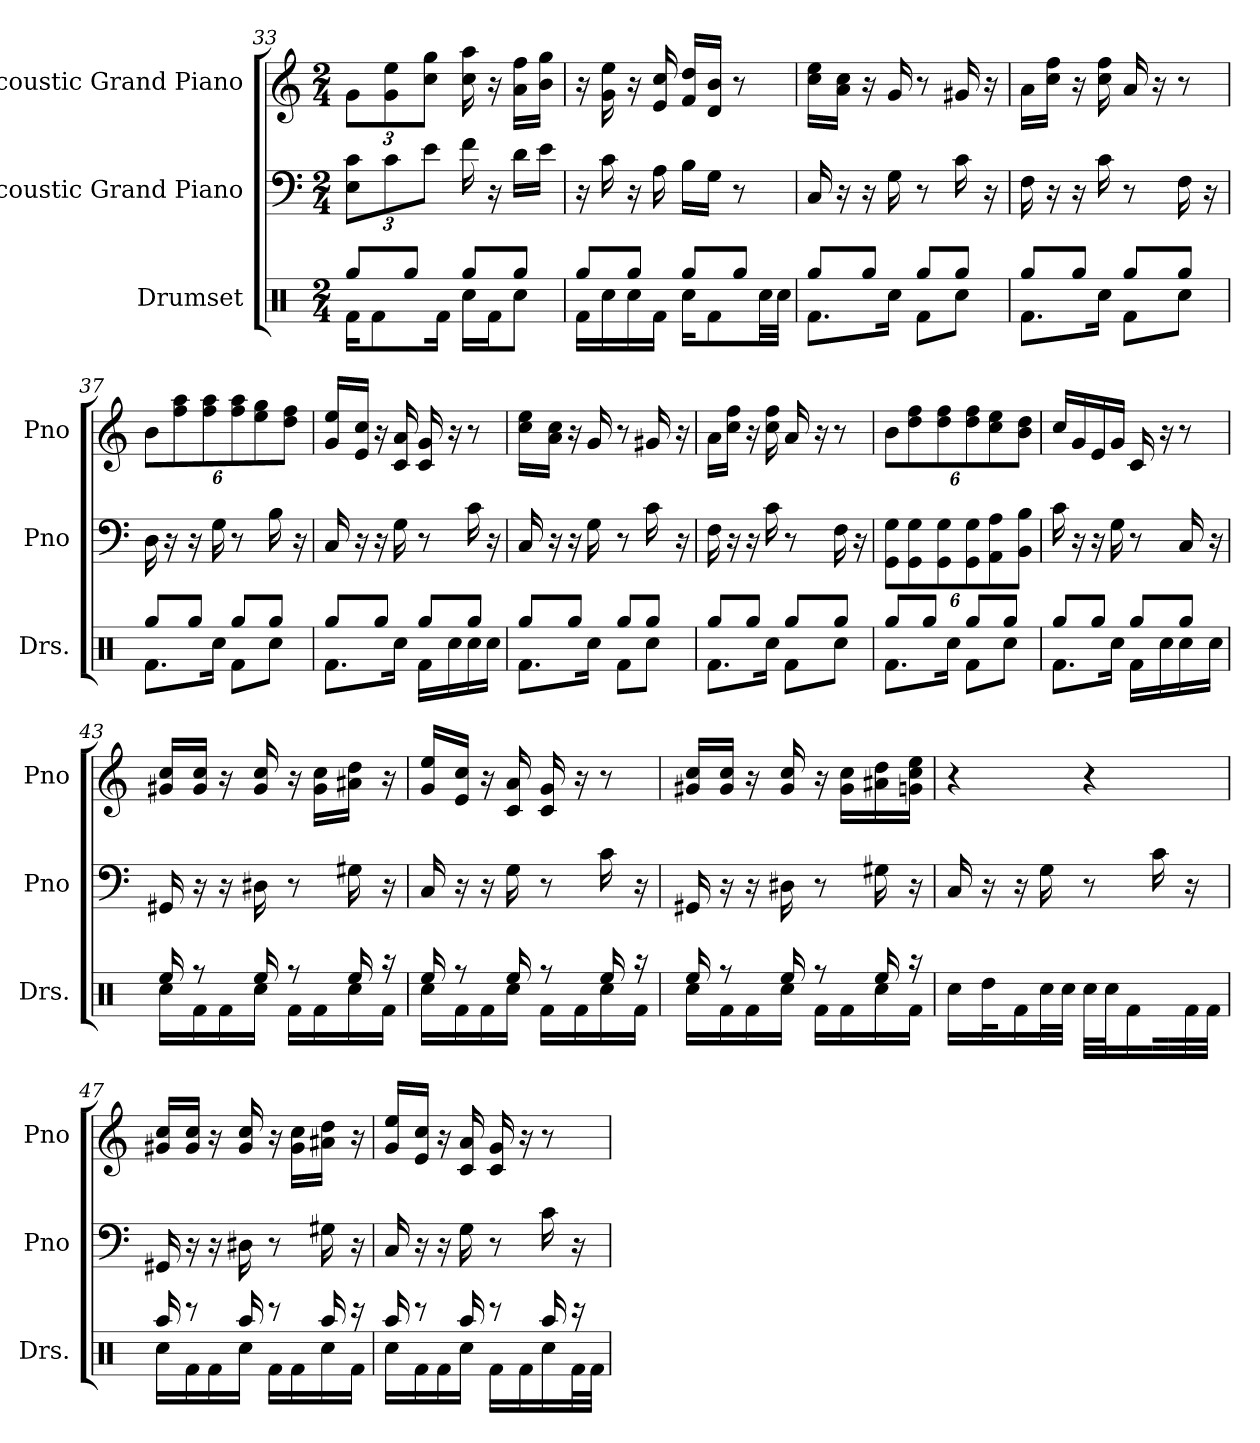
**kern	**kern	**kern
*part3	*part2	*part1
*staff3	*staff2	*staff1
*I"Drumset	*I"Acoustic Grand Piano	*I"Acoustic Grand Piano
*I'Drs.	*I'Pno	*I'Pno
*clefX	*clefF4	*clefG2
*k[]	*k[]	*k[]
*M2/4	*M2/4	*M2/4
=33	=33	=33
*^	*	*
*	*	*Xbrackettup	*Xbrackettup
8Rgg/L	16Rf\KL	12E\ 12c\L	12g\L
.	8Rf\	.	.
.	.	12c\	12g\ 12ee\
8Rgg/J	.	.	.
.	.	12e\J	12cc\ 12gg\J
.	16Rf\Jk	.	.
8Rgg/L	16Rcc\LL	16f\	16cc\ 16aa\
.	16Rf\J	16r	16r
8Rgg/J	8Rcc\J	16d\LL	16a\ 16ff\LL
.	.	16e\JJ	16b\ 16gg\JJ
=34	=34	=34	=34
8Rgg/L	16Rf\LL	16r	16r
.	16Rcc\	16c\	16g\ 16ee\
8Rgg/J	16Rcc\	16r	16r
.	16Rf\JJ	16A\	16e/ 16cc/
8Rgg/L	16Rcc\KL	16B\LL	16f/ 16dd/LL
.	8Rf\	16G\JJ	16d/ 16b/JJ
8Rgg/J	.	8r	8r
.	32Rcc\LL	.	.
.	32Rcc\JJJ	.	.
=35	=35	=35	=35
8Rgg/L	8.Rf\L	16C/	16cc\ 16ee\LL
.	.	16r	16a\ 16cc\JJ
8Rgg/J	.	16r	16r
.	16Rcc\Jk	16G\	16g/
8Rgg/L	8Rf\L	8r	8r
8Rgg/J	8Rcc\J	16c\	16g#X/
.	.	16r	16r
!!LO:LB:g=z
=36	=36	=36	=36
8Rgg/L	8.Rf\L	16F\	16a\LL
.	.	16r	16cc\ 16ff\JJ
8Rgg/J	.	16r	16r
.	16Rcc\Jk	16c\	16cc\ 16ff\
8Rgg/L	8Rf\L	8r	16a/
.	.	.	16r
8Rgg/J	8Rcc\J	16F\	8r
.	.	16r	.
=37	=37	=37	=37
8Rgg/L	8.Rf\L	16D\	12b\L
.	.	16r	.
.	.	.	12ff\ 12aa\
8Rgg/J	.	16r	.
.	.	.	12ff\ 12aa\
.	16Rcc\Jk	16G\	.
8Rgg/L	8Rf\L	8r	12ff\ 12aa\
.	.	.	12ee\ 12gg\
8Rgg/J	8Rcc\J	16B\	.
.	.	.	12dd\ 12ff\J
.	.	16r	.
=38	=38	=38	=38
8Rgg/L	8.Rf\L	16C/	16g/ 16ee/LL
.	.	16r	16e/ 16cc/JJ
8Rgg/J	.	16r	16r
.	16Rcc\Jk	16G\	16c/ 16a/
8Rgg/L	16Rf\LL	8r	16c/ 16g/
.	16Rcc\	.	16r
8Rgg/J	16Rcc\	16c\	8r
.	16Rcc\JJ	16r	.
=39	=39	=39	=39
8Rgg/L	8.Rf\L	16C/	16cc\ 16ee\LL
.	.	16r	16a\ 16cc\JJ
8Rgg/J	.	16r	16r
.	16Rcc\Jk	16G\	16g/
8Rgg/L	8Rf\L	8r	8r
8Rgg/J	8Rcc\J	16c\	16g#X/
.	.	16r	16r
=40	=40	=40	=40
8Rgg/L	8.Rf\L	16F\	16a\LL
.	.	16r	16cc\ 16ff\JJ
8Rgg/J	.	16r	16r
.	16Rcc\Jk	16c\	16cc\ 16ff\
8Rgg/L	8Rf\L	8r	16a/
.	.	.	16r
8Rgg/J	8Rcc\J	16F\	8r
.	.	16r	.
!!LO:PB:g=z
=41	=41	=41	=41
8Rgg/L	8.Rf\L	12GG\ 12G\L	12b\L
.	.	12GG\ 12G\	12dd\ 12ff\
8Rgg/J	.	.	.
.	.	12GG\ 12G\	12dd\ 12ff\
.	16Rcc\Jk	.	.
8Rgg/L	8Rf\L	12GG\ 12G\	12dd\ 12ff\
.	.	12AA\ 12A\	12cc\ 12ee\
8Rgg/J	8Rcc\J	.	.
.	.	12BB\ 12B\J	12b\ 12dd\J
=42	=42	=42	=42
8Rgg/L	8.Rf\L	16c\	16cc/LL
.	.	16r	16g/
8Rgg/J	.	16r	16e/
.	16Rcc\Jk	16G\	16g/JJ
8Rgg/L	16Rf\LL	8r	16c/
.	16Rcc\	.	16r
8Rgg/J	16Rcc\	16C/	8r
.	16Rcc\JJ	16r	.
=43	=43	=43	=43
16Ree/	16Rcc\LL	16GG#X/	16g#X/ 16cc/LL
8r	16Rf\	16r	16g#/ 16cc/JJ
.	16Rf\	16r	16r
16Ree/	16Rcc\JJ	16D#X\	16g#/ 16cc/
8r	16Rf\LL	8r	16r
.	16Rf\	.	16g#\ 16cc\LL
16Ree/	16Rcc\	16G#X\	16a#X\ 16dd\JJ
16r	16Rf\JJ	16r	16r
=44	=44	=44	=44
16Ree/	16Rcc\LL	16C/	16g/ 16ee/LL
8r	16Rf\	16r	16e/ 16cc/JJ
.	16Rf\	16r	16r
16Ree/	16Rcc\JJ	16G\	16c/ 16a/
8r	16Rf\LL	8r	16c/ 16g/
.	16Rf\	.	16r
16Ree/	16Rcc\	16c\	8r
16r	16Rf\JJ	16r	.
!!LO:LB:g=z
=45	=45	=45	=45
16Ree/	16Rcc\LL	16GG#X/	16g#X/ 16cc/LL
8r	16Rf\	16r	16g#/ 16cc/JJ
.	16Rf\	16r	16r
16Ree/	16Rcc\JJ	16D#X\	16g#/ 16cc/
8r	16Rf\LL	8r	16r
.	16Rf\	.	16g#\ 16cc\LL
16Ree/	16Rcc\	16G#X\	16a#X\ 16dd\
16r	16Rf\JJ	16r	16gn\ 16cc\ 16ee\JJ
*v	*v	*	*
=46	=46	=46
16Rcc\LL	16C/	4r
32Rdd\L	16r	.
32R\J	.	.
16Rf\	16r	.
32Rcc\L	16G\	.
32Rcc\JJJ	.	.
32Rcc\LLL	8r	4r
32Rcc\J	.	.
16Rf\	.	.
32R\L	16c\	.
32R\	.	.
32Rf\	16r	.
32Rf\JJJ	.	.
=47	=47	=47
*^	*	*
16Raa/	16Rcc\LL	16GG#X/	16g#X/ 16cc/LL
8r	16Rf\	16r	16g#/ 16cc/JJ
.	16Rf\	16r	16r
16Raa/	16Rcc\JJ	16D#X\	16g#/ 16cc/
8r	16Rf\LL	8r	16r
.	16Rf\	.	16g#\ 16cc\LL
16Raa/	16Rcc\	16G#X\	16a#X\ 16dd\JJ
16r	16Rf\JJ	16r	16r
=48	=48	=48	=48
16Raa/	16Rcc\LL	16C/	16g/ 16ee/LL
8r	16Rf\	16r	16e/ 16cc/JJ
.	16Rf\	16r	16r
16Raa/	16Rcc\JJ	16G\	16c/ 16a/
8r	16Rf\LL	8r	16c/ 16g/
.	16Rf\	.	16r
16Raa/	16Rcc\	16c\	8r
16r	32Rf\L	16r	.
.	32Rf\JJJ	.	.
*v	*v	*	*
=	=	=
*-	*-	*-
